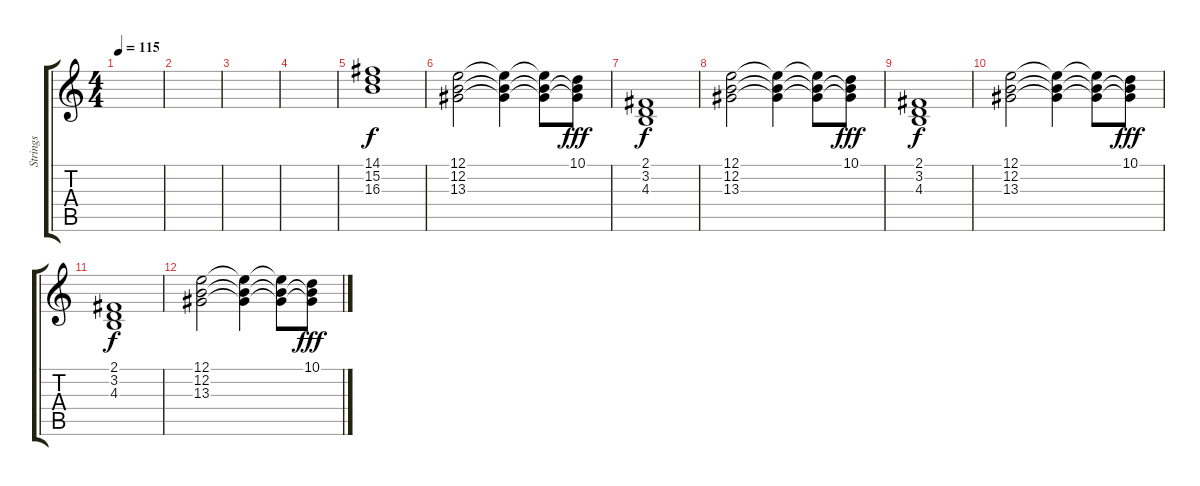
\track ("Strings" "Strings") {instrument stringensemble1}
\staff {score tabs}
\tuning (E4 B3 G3 D3 A2 E2) {hide}
\ts (4 4)
\tempo 115
\clef g2
\ks c
|
|
|
|
(14.1 15.2 16.3).1{dy f} |
(12.1 12.2 13.3).2 (12.1{t} 12.2{t} 13.3{t}).4 (12.1{t} 12.2{t} 13.3{t}).8 (10.1 12.2{t} 13.3{t}).8{dy fff} |
(2.1 3.2 4.3).1{dy f} |
(12.1 12.2 13.3).2 (12.1{t} 12.2{t} 13.3{t}).4 (12.1{t} 12.2{t} 13.3{t}).8 (10.1 12.2{t} 13.3{t}).8{dy fff} |
(2.1 3.2 4.3).1{dy f} |
(12.1 12.2 13.3).2 (12.1{t} 12.2{t} 13.3{t}).4 (12.1{t} 12.2{t} 13.3{t}).8 (10.1 12.2{t} 13.3{t}).8{dy fff} |
(2.1 3.2 4.3).1{dy f} |
(12.1 12.2 13.3).2 (12.1{t} 12.2{t} 13.3{t}).4 (12.1{t} 12.2{t} 13.3{t}).8 (10.1 12.2{t} 13.3{t}).8{dy fff}
